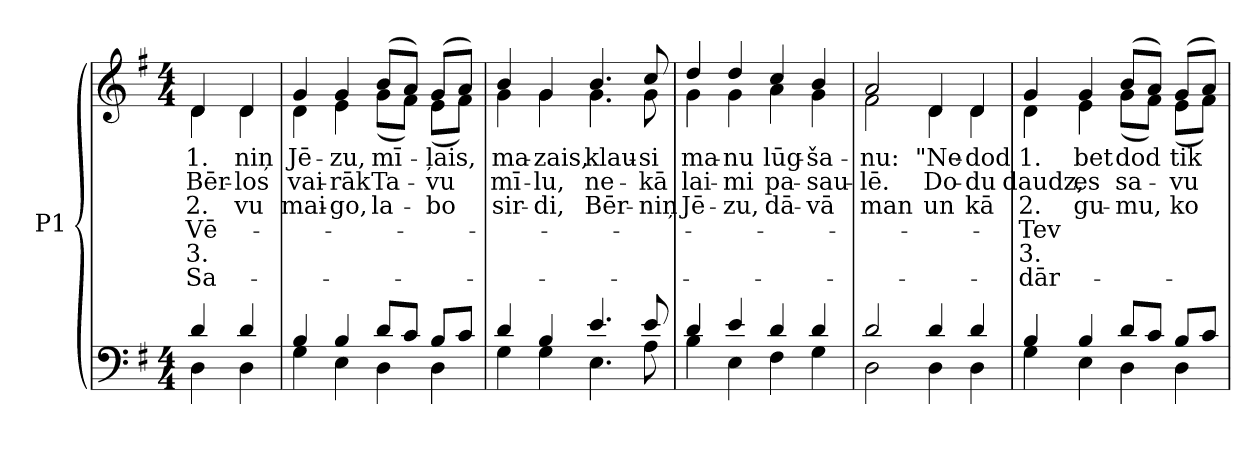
**kern	**kern	**text	**text	**text	**text	**text	**text
*part1	*part1	*part1	*part1	*part1	*part1	*part1	*part1
*staff2	*staff1	*staff1	*staff1	*staff1	*staff1	*staff1	*staff1
*I"P1	*	*	*	*	*	*	*
!!LO:PB:g=z
*clefF4	*clefG2	*	*	*	*	*	*
*k[f#]	*k[f#]	*	*	*	*	*	*
*G:	*G:	*	*	*	*	*	*
*M4/4	*M4/4	*	*	*	*	*	*
*MM100	*MM100	*	*	*	*	*	*
=	=	=	=	=	=	=	=
*^	*	*	*	*	*	*	*
!	!	!LO:TX:a:B:t=Moderato	!	!	!	!	!	!
!	!	!	!LO:LY:b:color=#000000	!LO:LY:b:color=#000000	!LO:LY:b:color=#000000	!LO:LY:b:color=#000000	!LO:LY:b:color=#000000	!LO:LY:b:color=#000000
*	*	*^	*	*	*	*	*	*
4di/	4Di\	4di/	4di\	1.	Bēr-	2.	Vē-	3.	Sa-
!	!	!	!	!LO:LY:b:color=#000000	!LO:LY:b:color=#000000	!LO:LY:b:color=#000000	!	!	!
4di/	4Di\	4di/	4di\	-niņ	-los	-vu	.	.	.
=1	=1	=1	=1	=1	=1	=1	=1	=1	=1
!	!	!	!	!LO:LY:b:color=#000000	!LO:LY:b:color=#000000	!LO:LY:b:color=#000000	!	!	!
4Bi/	4Gi\	4gi/	4di\	Jē-	vai-	mai-	.	.	.
!	!	!	!	!LO:LY:b:color=#000000	!LO:LY:b:color=#000000	!LO:LY:b:color=#000000	!	!	!
4Bi/	4Ei\	4gi/	4ei\	-zu,	-rāk	-go,	.	.	.
!	!	!	!	!LO:LY:b:color=#000000	!LO:LY:b:color=#000000	!LO:LY:b:color=#000000	!	!	!
8di/L	4Di\	(8bi/L	(8gi\L	mī-	Ta-	la-	.	.	.
8ci/J	.	8ai/J)	8f#i\J)	.	.	.	.	.	.
!	!	!	!	!LO:LY:b:color=#000000	!LO:LY:b:color=#000000	!LO:LY:b:color=#000000	!	!	!
8Bi/L	4Di\	(8gi/L	(8ei\L	-ļais,	-vu	-bo	.	.	.
8ci/J	.	8ai/J)	8f#i\J)	.	.	.	.	.	.
=2	=2	=2	=2	=2	=2	=2	=2	=2	=2
!	!	!	!	!LO:LY:b:color=#000000	!LO:LY:b:color=#000000	!LO:LY:b:color=#000000	!	!	!
4di/	4Gi\	4bi/	4gi\	ma-	mī-	sir-	.	.	.
!	!	!	!	!LO:LY:b:color=#000000	!LO:LY:b:color=#000000	!LO:LY:b:color=#000000	!	!	!
4Bi/	4Gi\	4gi/	4gi\	-zais,	-lu,	-di,	.	.	.
!	!	!	!	!LO:LY:b:color=#000000	!LO:LY:b:color=#000000	!LO:LY:b:color=#000000	!	!	!
4.ei/	4.Ei\	4.bi/	4.gi\	klau-	ne-	Bēr-	.	.	.
!	!	!	!	!LO:LY:b:color=#000000	!LO:LY:b:color=#000000	!LO:LY:b:color=#000000	!	!	!
8ei/	8Ai\	8cci/	8gi\	-si	-kā	-niņ	.	.	.
=3	=3	=3	=3	=3	=3	=3	=3	=3	=3
!	!	!	!	!LO:LY:b:color=#000000	!LO:LY:b:color=#000000	!LO:LY:b:color=#000000	!	!	!
4di/	4Bi\	4ddi/	4gi\	ma-	lai-	Jē-	.	.	.
!	!	!	!	!LO:LY:b:color=#000000	!LO:LY:b:color=#000000	!LO:LY:b:color=#000000	!	!	!
4ei/	4Ei\	4ddi/	4gi\	-nu	-mi	-zu,	.	.	.
!	!	!	!	!LO:LY:b:color=#000000	!LO:LY:b:color=#000000	!LO:LY:b:color=#000000	!	!	!
4di/	4F#i\	4cci/	4ai\	lūg-	pa-	dā-	.	.	.
!	!	!	!	!LO:LY:b:color=#000000	!LO:LY:b:color=#000000	!LO:LY:b:color=#000000	!	!	!
4di/	4Gi\	4bi/	4gi\	-ša-	-sau-	-vā	.	.	.
=4	=4	=4	=4	=4	=4	=4	=4	=4	=4
!	!	!	!	!LO:LY:b:color=#000000	!LO:LY:b:color=#000000	!LO:LY:b:color=#000000	!	!	!
2di/	2Di\	2ai/	2f#i\	-nu:	-lē.	man	.	.	.
!	!	!	!	!LO:LY:b:color=#000000	!LO:LY:b:color=#000000	!LO:LY:b:color=#000000	!	!	!
4di/	4Di\	4di/	4di\	"Ne-	Do-	un	.	.	.
!	!	!	!	!LO:LY:b:color=#000000	!LO:LY:b:color=#000000	!LO:LY:b:color=#000000	!	!	!
4di/	4Di\	4di/	4di\	-dod	-du	kā	.	.	.
!!LO:LB:g=z	!!
=5	=5	=5	=5	=5	=5	=5	=5	=5	=5
!	!	!	!	!LO:LY:b:color=#000000	!LO:LY:b:color=#000000	!LO:LY:b:color=#000000	!LO:LY:b:color=#000000	!LO:LY:b:color=#000000	!LO:LY:b:color=#000000
4Bi/	4Gi\	4gi/	4di\	1.	daudz,	2.	Tev	3.	dār-
!	!	!	!	!LO:LY:b:color=#000000	!LO:LY:b:color=#000000	!LO:LY:b:color=#000000	!	!	!
4Bi/	4Ei\	4gi/	4ei\	bet	es	-gu-	.	.	.
!	!	!	!	!LO:LY:b:color=#000000	!LO:LY:b:color=#000000	!LO:LY:b:color=#000000	!	!	!
8di/L	4Di\	(8bi/L	(8gi\L	dod	sa-	-mu,	.	.	.
8ci/J	.	8ai/J)	8f#i\J)	.	.	.	.	.	.
!	!	!	!	!LO:LY:b:color=#000000	!LO:LY:b:color=#000000	!LO:LY:b:color=#000000	!	!	!
8Bi/L	4Di\	(8gi/L	(8ei\L	tik	-vu	ko	.	.	.
8ci/J	.	8ai/J)	8f#i\J)	.	.	.	.	.	.
*v	*v	*	*	*	*	*	*	*	*
*	*v	*v	*	*	*	*	*	*
=	=	=	=	=	=	=	=
*-	*-	*-	*-	*-	*-	*-	*-
